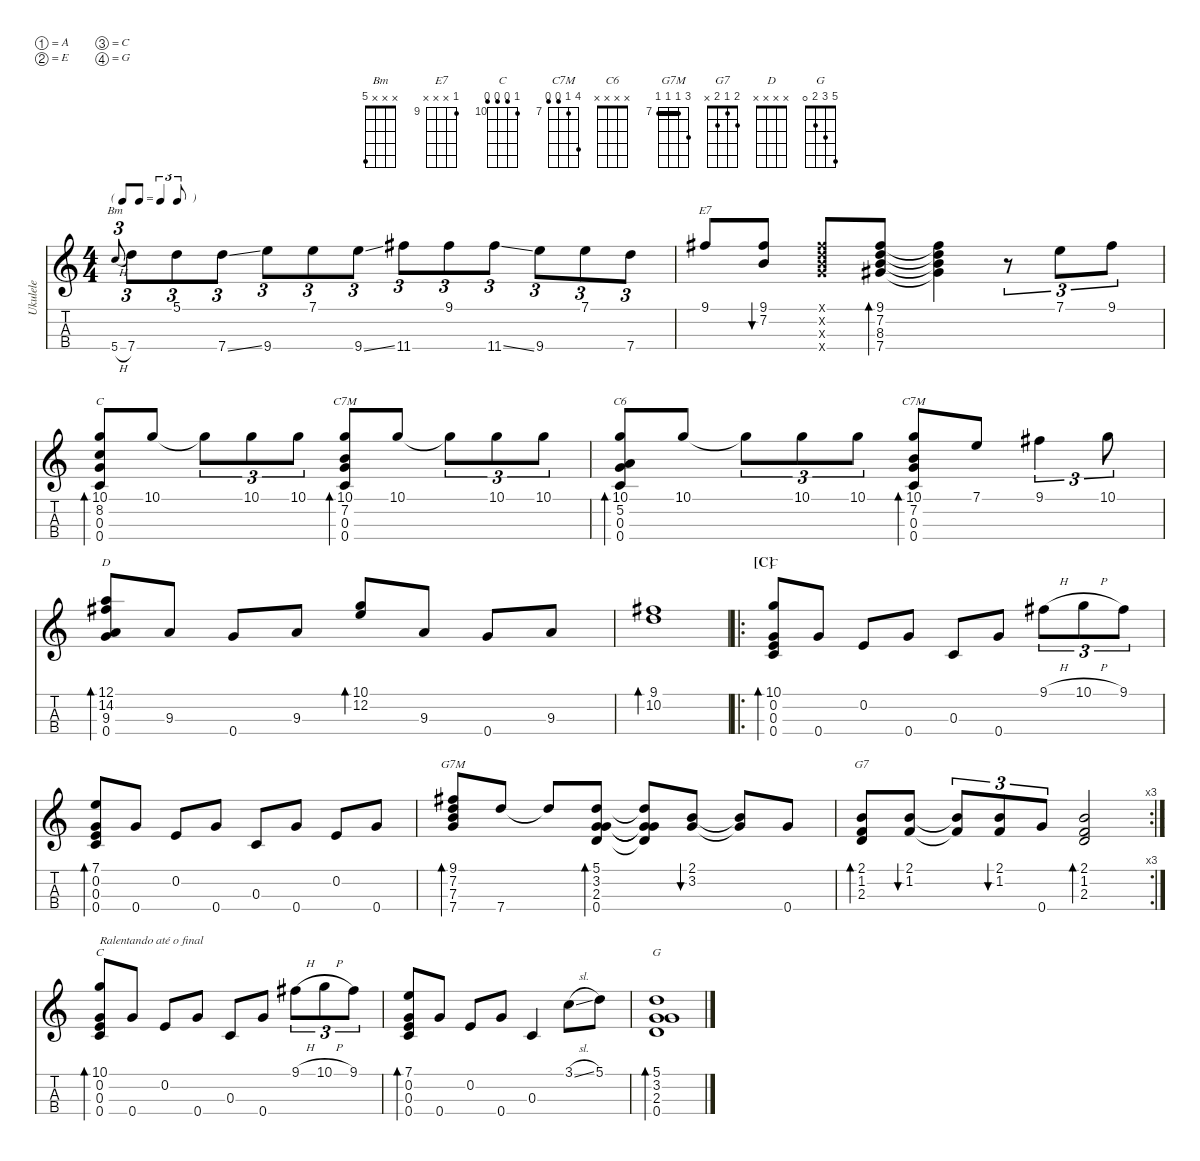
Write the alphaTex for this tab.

\defaultSystemsLayout 4
\hideDynamics
\bracketExtendMode nobrackets
\otherSystemsTrackNameOrientation horizontal
\defaultBarNumberDisplay Hide
\track ("Ukulele" "Ukulele") {defaultSystemsLayout 5 instrument acousticguitarnylon}
\staff {score tabs}
\tuning (A4 E4 C4 G4)
\displaytranspose 0
\chord ("Bm" x x x 5)
\chord ("E7" 9 x x x) {firstfret 9}
\chord ("C" 10 8 7 7) {firstfret 8}
\chord ("C7M" 10 7 6 6) {firstfret 7}
\chord ("C6" x x x x)
\chord ("G7M" 9 7 7 7) {firstfret 7 barre (7 7)}
\chord ("G7" 2 1 2 x)
\chord ("D" x x x x)
\chord ("C" 10 9 9 9) {firstfret 10}
\chord ("G" 5 3 2 0)
\ts (4 4)
\tf triplet8th
\tempo (90 hide)
\clef g2
\ks c
5.4{h}.8{tu (3 2) ch "Bm" gr onbeat dy mf beam Up} 7.4.8{tu (3 2) beam Down} 5.1.8{tu (3 2) beam Down} 7.4{ss}.8{tu (3 2) beam Down} 9.4.8{tu (3 2) beam Down} 7.1.8{tu (3 2) beam Down} 9.4{ss}.8{tu (3 2) beam Down} 11.4{acc #}.8{tu (3 2) beam Down} 9.1{acc #}.8{tu (3 2) beam Down} 11.4{ss acc #}.8{tu (3 2) beam Down} 9.4.8{tu (3 2) beam Down} 7.1.8{tu (3 2) beam Down} 7.4.8{tu (3 2) beam Down} |
9.1{acc #}.8{ch "E7" beam Up} (9.1{acc #} 7.2).8{bu 30 dy mp beam Up} (7.2{x} 7.3{x} 7.4{x} 9.1{x acc #}).8{beam Up} (9.1{acc #} 7.2 8.3{acc #} 7.4).8{bd 30 dy mf beam Up} (9.1{t acc #} 7.4{t} 7.2{t} 8.3{t acc #}).4{beam Down} r.8{tu (3 2) beam Down} 7.1.8{tu (3 2) beam Down} 9.1{acc #}.8{tu (3 2) beam Down} |
(10.1 0.4 8.2 0.3).8{bd 30 ch "C" beam Up} 10.1.8{beam Up} 10.1{t}.8{tu (3 2) beam Down} 10.1.8{tu (3 2) beam Down} 10.1.8{tu (3 2) beam Down} (10.1 7.2 0.3 0.4).8{bd 30 ch "C7M" beam Up} 10.1.8{beam Up} 10.1{t}.8{tu (3 2) beam Down} 10.1.8{tu (3 2) beam Down} 10.1.8{tu (3 2) beam Down} |
(10.1 5.2 0.4 0.3).8{bd 30 ch "C6" beam Up} 10.1.8{beam Up} 10.1{t}.8{tu (3 2) beam Down} 10.1.8{tu (3 2) beam Down} 10.1.8{tu (3 2) beam Down} (10.1 7.2 0.3 0.4).8{bd 30 ch "C7M" beam Up} 7.1.8{beam Up} 9.1{acc #}.4{tu (3 2) beam Down} 10.1.8{tu (3 2) beam Down} |
\scale
1.18631 (9.3 14.2{acc #} 12.1 0.4).8{bd 30 ch "D" beam Up} 9.3.8{beam Up} 0.4.8{beam Up} 9.3.8{beam Up} (10.1 12.2).8{bd 30 beam Up} 9.3.8{beam Up} 0.4.8{beam Up} 9.3.8{beam Up} |
\scale
0.36534 (10.2 9.1{acc #}).1{bd 30 beam Down} |
\ro
\section ("C" "")
\scale
1.33612 (0.3 0.2 0.4 10.1).8{bd 30 ch "C" beam Up} 0.4.8{beam Up} 0.2.8{beam Up} 0.4.8{beam Up} 0.3.8{beam Up} 0.4.8{beam Up} 9.1{h acc #}.8{tu (3 2) beam Down} 10.1{h}.8{tu (3 2) beam Down} 9.1{acc #}.8{tu (3 2) beam Down} |
\scale
1.11836 (7.1 0.4 0.2 0.3).8{bd 30 beam Up} 0.4.8{beam Up} 0.2.8{beam Up} 0.4.8{beam Up} 0.3.8{beam Up} 0.4.8{beam Up} 0.2.8{beam Up} 0.4.8{beam Up} |
\scale
0.993876 (7.3 7.2 7.4 9.1{acc #}).8{bd 30 ch "G7M" beam Up} 7.4.8{beam Up} 7.4{t}.8{beam Up} (3.2 2.3 5.1 0.4).8{bd 30 beam Up} (0.4{t} 2.3{t} 3.2{t} 5.1{t}).8{beam Up} (2.1 3.2).8{bu 30 beam Up} (3.2{t} 2.1{t}).8{beam Up} 0.4.8{beam Up} |
\rc 3
(1.2 2.3 2.1).8{bd 30 ch "G7" beam Up} (2.1 1.2).8{bu 30 beam Up} (2.1{t} 1.2{t}).8{tu (3 2) beam Up} (1.2 2.1).8{tu (3 2) bu 30 beam Up} 0.4.8{tu (3 2) beam Up} (1.2 2.3 2.1).2{bd 30 beam Up} |
(0.3 0.2 0.4 10.1).8{bd 30 ch "C" txt "Ralentando até o final" beam Up} 0.4.8{beam Up} 0.2.8{beam Up} 0.4.8{beam Up} 0.3.8{beam Up} 0.4.8{beam Up} 9.1{h acc #}.8{tu (3 2) beam Down} 10.1{h}.8{tu (3 2) beam Down} 9.1{acc #}.8{tu (3 2) beam Down} |
(7.1 0.4 0.2 0.3).8{bd 30 beam Up} 0.4.8{beam Up} 0.2.8{beam Up} 0.4.8{beam Up} 0.3.4{beam Up} 3.1{sl}.8{beam Down} 5.1.8{beam Down} |
(5.1 2.3 0.4 3.2).1{bd 30 ch "G" beam Up}
